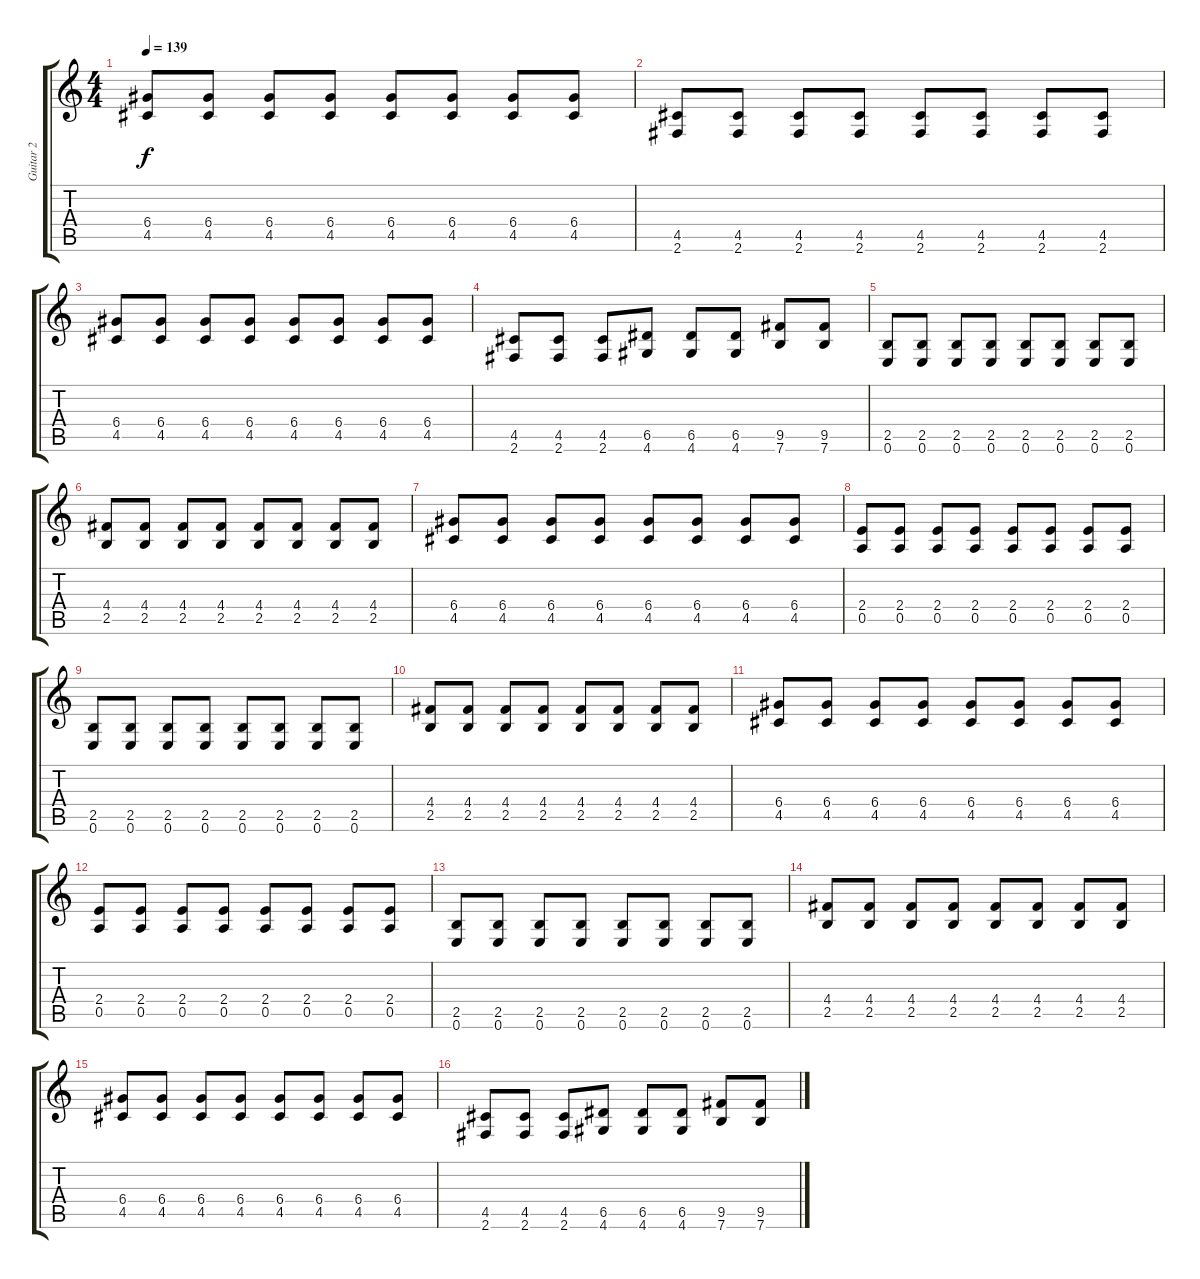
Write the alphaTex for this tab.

\track ("Guitar 2" "Guitar 2") {instrument distortionguitar}
\staff {score tabs}
\tuning (E4 B3 G3 D3 A2 E2) {hide}
\ts (4 4)
\tempo 139
\clef g2
\ks c
(6.4 4.5).8{dy f} (6.4 4.5).8 (6.4 4.5).8 (6.4 4.5).8 (6.4 4.5).8 (6.4 4.5).8 (6.4 4.5).8 (6.4 4.5).8 |
(4.5 2.6).8 (4.5 2.6).8 (4.5 2.6).8 (4.5 2.6).8 (4.5 2.6).8 (4.5 2.6).8 (4.5 2.6).8 (4.5 2.6).8 |
(6.4 4.5).8 (6.4 4.5).8 (6.4 4.5).8 (6.4 4.5).8 (6.4 4.5).8 (6.4 4.5).8 (6.4 4.5).8 (6.4 4.5).8 |
(4.5 2.6).8 (4.5 2.6).8 (4.5 2.6).8 (6.5 4.6).8 (6.5 4.6).8 (6.5 4.6).8 (9.5 7.6).8 (9.5 7.6).8 |
(2.5 0.6).8 (2.5 0.6).8 (2.5 0.6).8 (2.5 0.6).8 (2.5 0.6).8 (2.5 0.6).8 (2.5 0.6).8 (2.5 0.6).8 |
(4.4 2.5).8 (4.4 2.5).8 (4.4 2.5).8 (4.4 2.5).8 (4.4 2.5).8 (4.4 2.5).8 (4.4 2.5).8 (4.4 2.5).8 |
(6.4 4.5).8 (6.4 4.5).8 (6.4 4.5).8 (6.4 4.5).8 (6.4 4.5).8 (6.4 4.5).8 (6.4 4.5).8 (6.4 4.5).8 |
(2.4 0.5).8 (2.4 0.5).8 (2.4 0.5).8 (2.4 0.5).8 (2.4 0.5).8 (2.4 0.5).8 (2.4 0.5).8 (2.4 0.5).8 |
(2.5 0.6).8 (2.5 0.6).8 (2.5 0.6).8 (2.5 0.6).8 (2.5 0.6).8 (2.5 0.6).8 (2.5 0.6).8 (2.5 0.6).8 |
(4.4 2.5).8 (4.4 2.5).8 (4.4 2.5).8 (4.4 2.5).8 (4.4 2.5).8 (4.4 2.5).8 (4.4 2.5).8 (4.4 2.5).8 |
(6.4 4.5).8 (6.4 4.5).8 (6.4 4.5).8 (6.4 4.5).8 (6.4 4.5).8 (6.4 4.5).8 (6.4 4.5).8 (6.4 4.5).8 |
(2.4 0.5).8 (2.4 0.5).8 (2.4 0.5).8 (2.4 0.5).8 (2.4 0.5).8 (2.4 0.5).8 (2.4 0.5).8 (2.4 0.5).8 |
(2.5 0.6).8 (2.5 0.6).8 (2.5 0.6).8 (2.5 0.6).8 (2.5 0.6).8 (2.5 0.6).8 (2.5 0.6).8 (2.5 0.6).8 |
(4.4 2.5).8 (4.4 2.5).8 (4.4 2.5).8 (4.4 2.5).8 (4.4 2.5).8 (4.4 2.5).8 (4.4 2.5).8 (4.4 2.5).8 |
(6.4 4.5).8 (6.4 4.5).8 (6.4 4.5).8 (6.4 4.5).8 (6.4 4.5).8 (6.4 4.5).8 (6.4 4.5).8 (6.4 4.5).8 |
(4.5 2.6).8 (4.5 2.6).8 (4.5 2.6).8 (6.5 4.6).8 (6.5 4.6).8 (6.5 4.6).8 (9.5 7.6).8 (9.5 7.6).8
